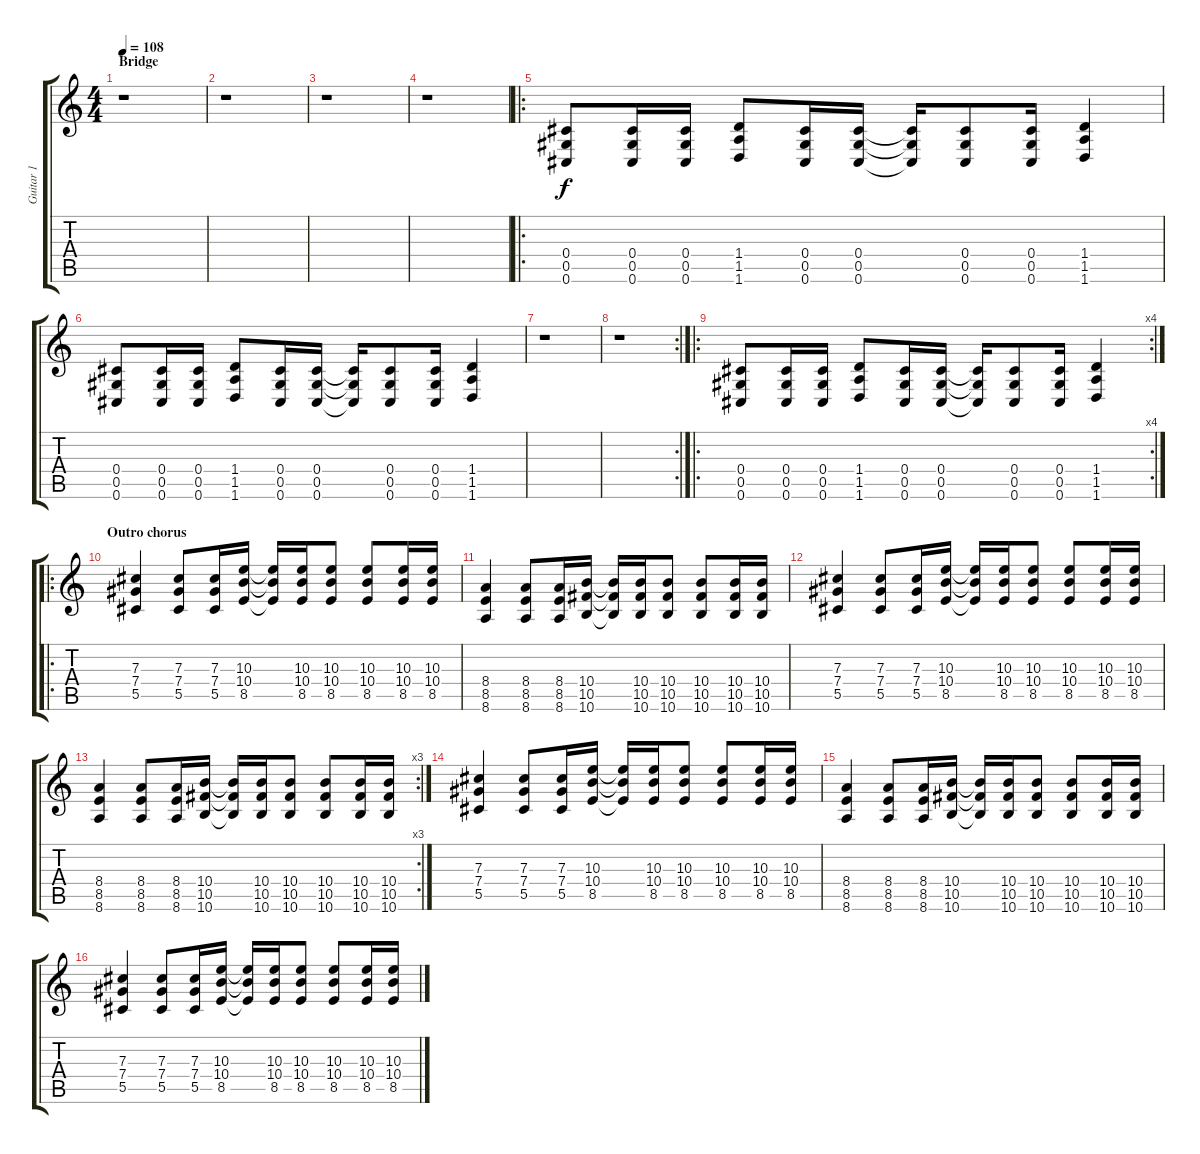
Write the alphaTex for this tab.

\track ("Guitar 1" "Guitar 1") {instrument distortionguitar}
\staff {score tabs}
\tuning (Eb4 Bb3 Gb3 Db3 Ab2 Db2) {hide}
\ts (4 4)
\section ("" "Bridge")
\tempo 108
\clef g2
\ks c
r.1{dy f} |
r.1 |
r.1 |
r.1 |
\ro
(0.4 0.5 0.6).8 (0.4 0.5 0.6).16 (0.4 0.5 0.6).16 (1.4 1.5 1.6).8 (0.4 0.5 0.6).16 (0.4 0.5 0.6).16 (0.4{t} 0.5{t} 0.6{t}).16 (0.4 0.5 0.6).8 (0.4 0.5 0.6).16 (1.4 1.5 1.6).4 |
(0.4 0.5 0.6).8 (0.4 0.5 0.6).16 (0.4 0.5 0.6).16 (1.4 1.5 1.6).8 (0.4 0.5 0.6).16 (0.4 0.5 0.6).16 (0.4{t} 0.5{t} 0.6{t}).16 (0.4 0.5 0.6).8 (0.4 0.5 0.6).16 (1.4 1.5 1.6).4 |
r.1 |
\rc 2
r.1 |
\ro
\rc 4
(0.4 0.5 0.6).8 (0.4 0.5 0.6).16 (0.4 0.5 0.6).16 (1.4 1.5 1.6).8 (0.4 0.5 0.6).16 (0.4 0.5 0.6).16 (0.4{t} 0.5{t} 0.6{t}).16 (0.4 0.5 0.6).8 (0.4 0.5 0.6).16 (1.4 1.5 1.6).4 |
\ro
\section ("" "Outro chorus")
(7.3 7.4 5.5).4 (7.3 7.4 5.5).8 (7.3 7.4 5.5).16 (10.3 10.4 8.5).16 (10.3{t} 10.4{t} 8.5{t}).16 (10.3 10.4 8.5).16 (10.3 10.4 8.5).8 (10.3 10.4 8.5).8 (10.3 10.4 8.5).16 (10.3 10.4 8.5).16 |
(8.4 8.5 8.6).4 (8.4 8.5 8.6).8 (8.4 8.5 8.6).16 (10.4 10.5 10.6).16 (10.4{t} 10.5{t} 10.6{t}).16 (10.4 10.5 10.6).16 (10.4 10.5 10.6).8 (10.4 10.5 10.6).8 (10.4 10.5 10.6).16 (10.4 10.5 10.6).16 |
(7.3 7.4 5.5).4 (7.3 7.4 5.5).8 (7.3 7.4 5.5).16 (10.3 10.4 8.5).16 (10.3{t} 10.4{t} 8.5{t}).16 (10.3 10.4 8.5).16 (10.3 10.4 8.5).8 (10.3 10.4 8.5).8 (10.3 10.4 8.5).16 (10.3 10.4 8.5).16 |
\rc 3
(8.4 8.5 8.6).4 (8.4 8.5 8.6).8 (8.4 8.5 8.6).16 (10.4 10.5 10.6).16 (10.4{t} 10.5{t} 10.6{t}).16 (10.4 10.5 10.6).16 (10.4 10.5 10.6).8 (10.4 10.5 10.6).8 (10.4 10.5 10.6).16 (10.4 10.5 10.6).16 |
(7.3 7.4 5.5).4 (7.3 7.4 5.5).8 (7.3 7.4 5.5).16 (10.3 10.4 8.5).16 (10.3{t} 10.4{t} 8.5{t}).16 (10.3 10.4 8.5).16 (10.3 10.4 8.5).8 (10.3 10.4 8.5).8 (10.3 10.4 8.5).16 (10.3 10.4 8.5).16 |
(8.4 8.5 8.6).4 (8.4 8.5 8.6).8 (8.4 8.5 8.6).16 (10.4 10.5 10.6).16 (10.4{t} 10.5{t} 10.6{t}).16 (10.4 10.5 10.6).16 (10.4 10.5 10.6).8 (10.4 10.5 10.6).8 (10.4 10.5 10.6).16 (10.4 10.5 10.6).16 |
(7.3 7.4 5.5).4 (7.3 7.4 5.5).8 (7.3 7.4 5.5).16 (10.3 10.4 8.5).16 (10.3{t} 10.4{t} 8.5{t}).16 (10.3 10.4 8.5).16 (10.3 10.4 8.5).8 (10.3 10.4 8.5).8 (10.3 10.4 8.5).16 (10.3 10.4 8.5).16
